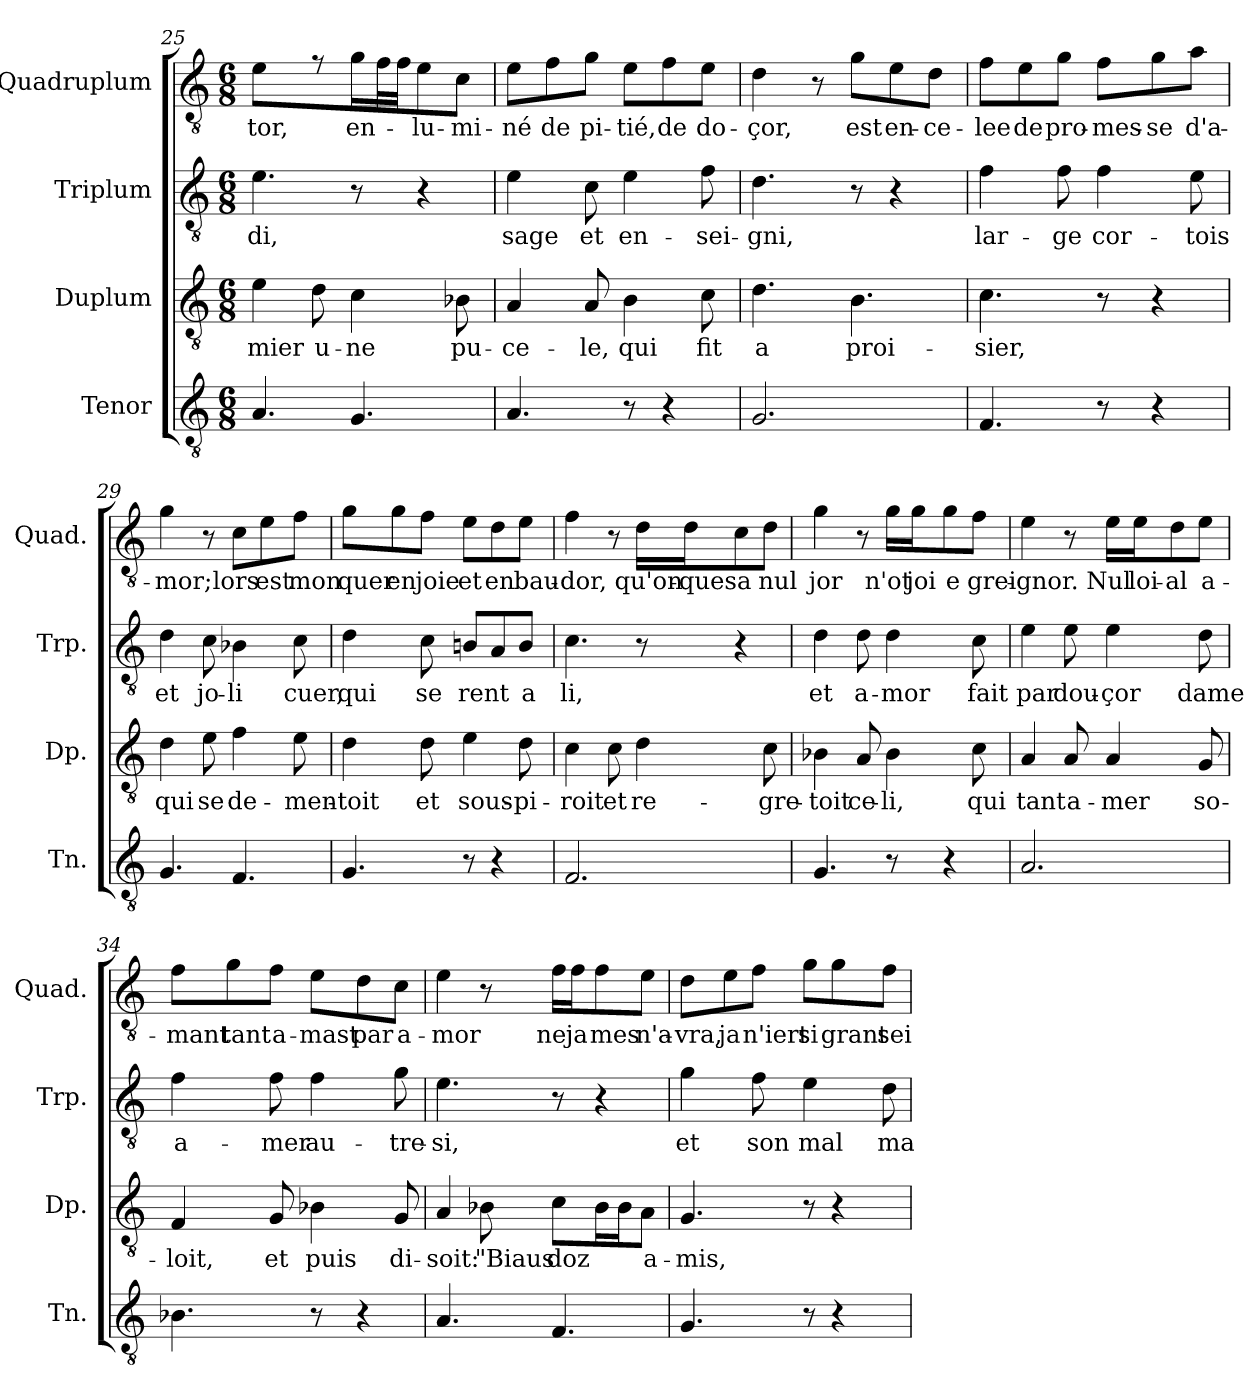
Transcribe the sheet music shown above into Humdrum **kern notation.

**kern	**kern	**text	**kern	**text	**kern	**text
*part4	*part3	*part3	*part2	*part2	*part1	*part1
*staff4	*staff3	*staff3	*staff2	*staff2	*staff1	*staff1
*I"Tenor	*I"Duplum	*	*I"Triplum	*	*I"Quadruplum	*
*I'Tn.	*I'Dp.	*	*I'Trp.	*	*I'Quad.	*
*clefGv2	*clefGv2	*	*clefGv2	*	*clefGv2	*
*k[]	*k[]	*	*k[]	*	*k[]	*
*M6/8	*M6/8	*	*M6/8	*	*M6/8	*
=25	=25	=25	=25	=25	=25	=25
!	!	!LO:LY:b	!	!LO:LY:b	!	!LO:LY:b
4.A/	4e\	-mier	4.e\	-di,	4e\	-tor,
!	!	!LO:LY:b	!	!	!	!
.	8d\	u-	.	.	8r	.
!	!	!LO:LY:b	!	!	!	!LO:LY:b
4.G/	4c\	-ne	8r	.	16g\LL	en-
*	*	*	*	*	*tremolo	*
.	.	.	.	.	32f\	.
.	.	.	.	.	32f\JJJ	.
*	*	*	*	*	*Xtremolo	*
!	!	!	!	!	!	!LO:LY:b
.	.	.	4r	.	8e\	-lu-
!	!	!LO:LY:b	!	!	!	!LO:LY:b
.	8B-i\	pu-	.	.	8c\J	-mi-
=26	=26	=26	=26	=26	=26	=26
!	!	!LO:LY:b	!	!LO:LY:b	!	!LO:LY:b
4.A/	4A/	-ce-	4e\	sage	8e\L	-né
!	!	!	!	!	!	!LO:LY:b
.	.	.	.	.	8f\	de
!	!	!LO:LY:b	!	!LO:LY:b	!	!LO:LY:b
.	8A/	-le,	8c\	et	8g\J	pi-
!	!	!LO:LY:b	!	!LO:LY:b	!	!LO:LY:b
8r	4B\	qui	4e\	en-	8e\L	-tié,
!	!	!	!	!	!	!LO:LY:b
4r	.	.	.	.	8f\	de
!	!	!LO:LY:b	!	!LO:LY:b	!	!LO:LY:b
.	8c\	fit	8f\	-sei-	8e\J	do-
=27	=27	=27	=27	=27	=27	=27
!	!	!LO:LY:b	!	!LO:LY:b	!	!LO:LY:b
2.G/	4.d\	a	4.d\	-gni,	4d\	-çor,
.	.	.	.	.	8r	.
!	!	!LO:LY:b	!	!	!	!LO:LY:b
.	4.B\	proi-	8r	.	8g\L	est
!	!	!	!	!	!	!LO:LY:b
.	.	.	4r	.	8e\	en-
!	!	!	!	!	!	!LO:LY:b
.	.	.	.	.	8d\J	-ce-
=28	=28	=28	=28	=28	=28	=28
!	!	!LO:LY:b	!	!LO:LY:b	!	!LO:LY:b
4.F/	4.c\	-sier,	4f\	lar-	8f\L	-lee
!	!	!	!	!	!	!LO:LY:b
.	.	.	.	.	8e\	de
!	!	!	!	!LO:LY:b	!	!LO:LY:b
.	.	.	8f\	-ge	8g\J	pro-
!	!	!	!	!LO:LY:b	!	!LO:LY:b
8r	8r	.	4f\	cor-	8f\L	-mes-
!	!	!	!	!	!	!LO:LY:b
4r	4r	.	.	.	8g\	-se
!	!	!	!	!LO:LY:b	!	!LO:LY:b
.	.	.	8e\	-tois	8a\J	d'a-
!!LO:LB:g=z
=29	=29	=29	=29	=29	=29	=29
!	!	!LO:LY:b	!	!LO:LY:b	!	!LO:LY:b
4.G/	4d\	qui	4d\	et	4g\	-mor;
!	!	!LO:LY:b	!	!LO:LY:b	!	!
.	8e\	se	8c\	jo-	8r	.
!	!	!LO:LY:b	!	!LO:LY:b	!	!LO:LY:b
4.F/	4f\	de-	4B-i\	-li	8c\L	lors
!	!	!	!	!	!	!LO:LY:b
.	.	.	.	.	8e\	est
!	!	!LO:LY:b	!	!LO:LY:b	!	!LO:LY:b
.	8e\	-men-	8c\	cuer,	8f\J	mon
=30	=30	=30	=30	=30	=30	=30
!	!	!LO:LY:b	!	!LO:LY:b	!	!LO:LY:b
4.G/	4d\	-toit	4d\	qui	8g\L	quer
!	!	!	!	!	!	!LO:LY:b
.	.	.	.	.	8g\	en
!	!	!LO:LY:b	!	!LO:LY:b	!	!LO:LY:b
.	8d\	et	8c\	se	8f\J	joie
!	!	!LO:LY:b	!	!LO:LY:b	!	!LO:LY:b
8r	4e\	sous-	8Bni/L	rent	8e\L	et
!	!	!	!	!	!	!LO:LY:b
4r	.	.	8A/	.	8d\	en
!	!	!LO:LY:b	!	!LO:LY:b	!	!LO:LY:b
.	8d\	-pi-	8B/J	a	8e\J	bau-
=31	=31	=31	=31	=31	=31	=31
!	!	!LO:LY:b	!	!LO:LY:b	!	!LO:LY:b
2.F/	4c\	-roit	4.c\	li,	4f\	-dor,
!	!	!LO:LY:b	!	!	!	!
.	8c\	et	.	.	8r	.
!	!	!LO:LY:b	!	!	!	!LO:LY:b
.	4d\	re-	8r	.	16d\LL	qu'on-
!	!	!	!	!	!	!LO:LY:b
.	.	.	.	.	16d\J	-ques
!	!	!	!	!	!	!LO:LY:b
.	.	.	4r	.	8c\	a
!	!	!LO:LY:b	!	!	!	!LO:LY:b
.	8c\	-gre-	.	.	8d\J	nul
=32	=32	=32	=32	=32	=32	=32
!	!	!LO:LY:b	!	!LO:LY:b	!	!LO:LY:b
4.G/	4B-X\	-toit	4d\	et	4g\	jor
!	!	!LO:LY:b	!	!LO:LY:b	!	!
.	8A/	ce-	8d\	a-	8r	.
!	!	!LO:LY:b	!	!LO:LY:b	!	!LO:LY:b
8r	4B-\	-li,	4d\	-mor	16g\LL	n'ot
!	!	!	!	!	!	!LO:LY:b
.	.	.	.	.	16g\J	joi
!	!	!	!	!	!	!LO:LY:b
4r	.	.	.	.	8g\	e
!	!	!LO:LY:b	!	!LO:LY:b	!	!LO:LY:b
.	8c\	qui	8c\	fait	8f\J	grei-
!!LO:LB:g=z
=33	=33	=33	=33	=33	=33	=33
!	!	!LO:LY:b	!	!LO:LY:b	!	!LO:LY:b
2.A/	4A/	tant	4e\	par	4e\	-gnor.
!	!	!LO:LY:b	!	!LO:LY:b	!	!
.	8A/	a-	8e\	dou-	8r	.
!	!	!LO:LY:b	!	!LO:LY:b	!	!LO:LY:b
.	4A/	-mer	4e\	-çor	16e\LL	Nul
!	!	!	!	!	!	!LO:LY:b
.	.	.	.	.	16e\J	loi-
!	!	!	!	!	!	!LO:LY:b
.	.	.	.	.	8d\	-al
!	!	!LO:LY:b	!	!LO:LY:b	!	!LO:LY:b
.	8G/	so-	8d\	dame	8e\J	a-
=34	=34	=34	=34	=34	=34	=34
!	!	!LO:LY:b	!	!LO:LY:b	!	!LO:LY:b
4.B-X\	4F/	-loit,	4f\	a-	8f\L	-mant
!	!	!	!	!	!	!LO:LY:b
.	.	.	.	.	8g\	tant
!	!	!LO:LY:b	!	!LO:LY:b	!	!LO:LY:b
.	8G/	et	8f\	-mer	8f\J	a-
!	!	!LO:LY:b	!	!LO:LY:b	!	!LO:LY:b
8r	4B-X\	puis	4f\	au-	8e\L	-mast
!	!	!	!	!	!	!LO:LY:b
4r	.	.	.	.	8d\	par
!	!	!LO:LY:b	!	!LO:LY:b	!	!LO:LY:b
.	8G/	di-	8g\	-tre-	8c\J	a-
=35	=35	=35	=35	=35	=35	=35
!	!	!LO:LY:b	!	!LO:LY:b	!	!LO:LY:b
4.A/	4A/	-soit:	4.e\	-si,	4e\	-mor
!	!	!LO:LY:b	!	!	!	!
.	8B-X\	"Biaus	.	.	8r	.
!	!	!LO:LY:b	!	!	!	!LO:LY:b
4.F/	8c\L	doz	8r	.	16f\LL	ne
!	!	!	!	!	!	!LO:LY:b
.	.	.	.	.	16f\J	ja
!	!	!	!	!	!	!LO:LY:b
*	*tremolo	*	*	*	*	*
.	16B-\	.	4r	.	8f\	mes
.	16B-\	.	.	.	.	.
*	*Xtremolo	*	*	*	*	*
!	!	!LO:LY:b	!	!	!	!LO:LY:b
.	8A\J	a-	.	.	8e\J	n'a-
=36	=36	=36	=36	=36	=36	=36
!	!	!LO:LY:b	!	!LO:LY:b	!	!LO:LY:b
4.G/	4.G/	-mis,	4g\	et	8d\L	-vra,
!	!	!	!	!	!	!LO:LY:b
.	.	.	.	.	8e\	ja
!	!	!	!	!LO:LY:b	!	!LO:LY:b
.	.	.	8f\	son	8f\J	n'iert
!	!	!	!	!LO:LY:b	!	!LO:LY:b
8r	8r	.	4e\	mal	8g\L	si
!	!	!	!	!	!	!LO:LY:b
4r	4r	.	.	.	8g\	grant
!	!	!	!	!LO:LY:b	!	!LO:LY:b
.	.	.	8d\	ma-	8f\J	sei-
=	=	=	=	=	=	=
*-	*-	*-	*-	*-	*-	*-
